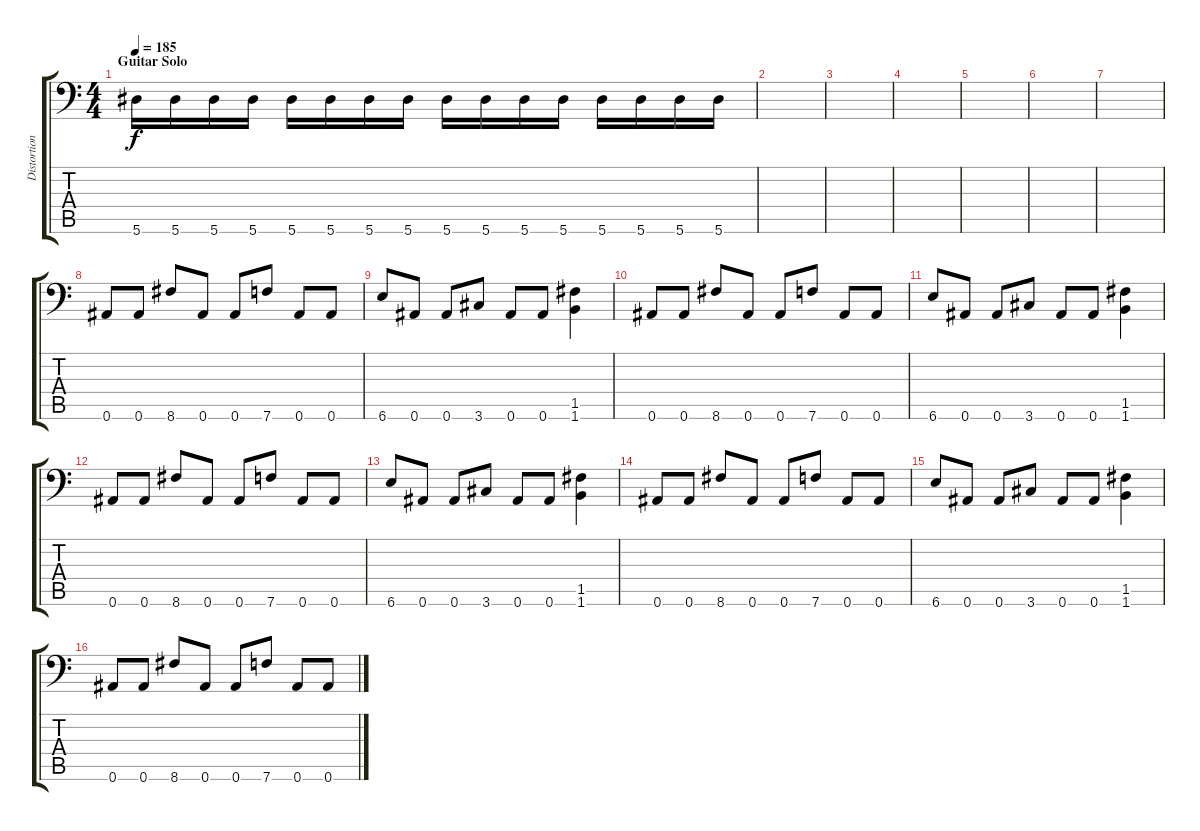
\track ("Distortion Guitar" "Distortion") {instrument distortionguitar}
\staff {score tabs}
\tuning (C4 G3 Eb3 Bb2 F2 Bb1) {hide}
\ts (4 4)
\section ("" "Guitar Solo")
\tempo 185
\clef f4
\ks c
5.6.16{dy f} 5.6.16 5.6.16 5.6.16 5.6.16 5.6.16 5.6.16 5.6.16 5.6.16 5.6.16 5.6.16 5.6.16 5.6.16 5.6.16 5.6.16 5.6.16 |
|
|
|
|
|
|
0.6.8{balance 16} 0.6.8 8.6.8 0.6.8 0.6.8 7.6.8 0.6.8 0.6.8 |
6.6.8 0.6.8 0.6.8 3.6.8 0.6.8 0.6.8 (1.5 1.6).4 |
0.6.8 0.6.8 8.6.8 0.6.8 0.6.8 7.6.8 0.6.8 0.6.8 |
6.6.8 0.6.8 0.6.8 3.6.8 0.6.8 0.6.8 (1.5 1.6).4 |
0.6.8 0.6.8 8.6.8 0.6.8 0.6.8 7.6.8 0.6.8 0.6.8 |
6.6.8 0.6.8 0.6.8 3.6.8 0.6.8 0.6.8 (1.5 1.6).4 |
0.6.8 0.6.8 8.6.8 0.6.8 0.6.8 7.6.8 0.6.8 0.6.8 |
6.6.8 0.6.8 0.6.8 3.6.8 0.6.8 0.6.8 (1.5 1.6).4 |
0.6.8 0.6.8 8.6.8 0.6.8 0.6.8 7.6.8 0.6.8 0.6.8
